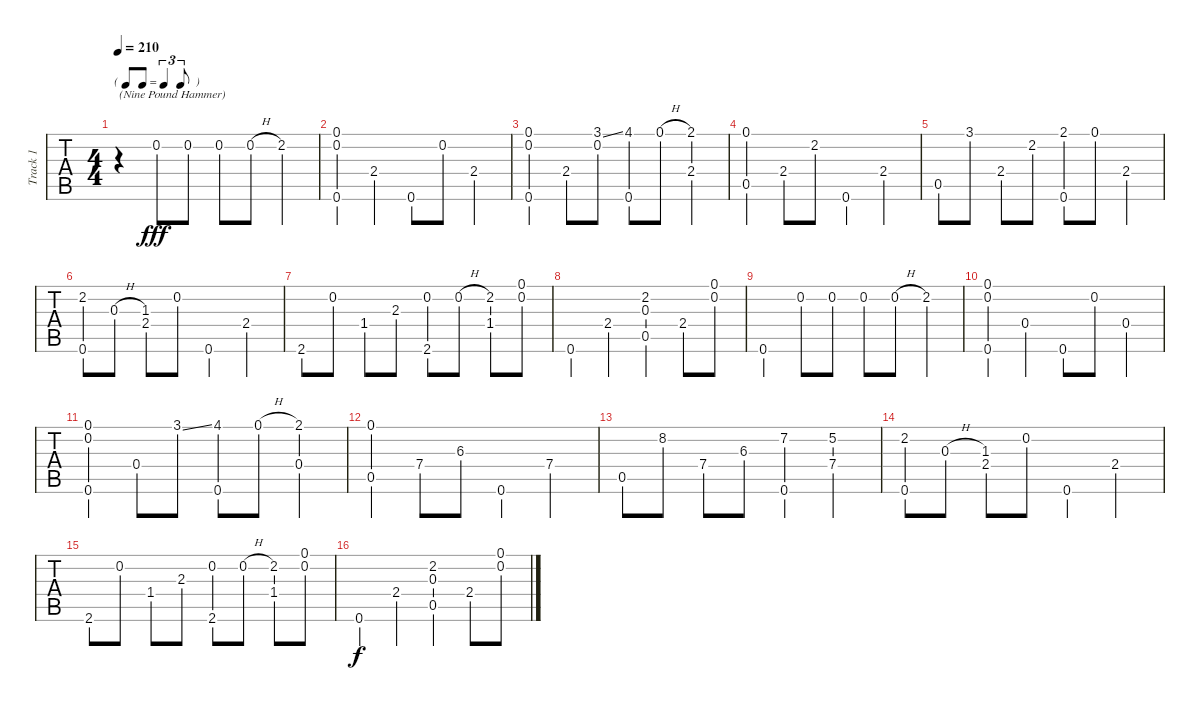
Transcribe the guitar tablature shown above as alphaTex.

\track ("Track 1" "Track 1") {instrument acousticguitarnylon}
\staff {tabs}
\tuning (E4 B3 G3 D3 A2 E2) {hide}
\ts (4 4)
\tf triplet8th
\tempo 210
\clef g2
\ks c
r.4{txt "(Nine Pound Hammer)" dy fff instrument acousticguitarnylon} 0.2.8 0.2.8 0.2.8 0.2{h}.8 2.2.4 |
(0.1 0.2 0.6).4 2.4.4 0.6.8 0.2.8 2.4.4 |
(0.1 0.2 0.6).4 2.4.8 (3.1{ss} 0.2).8 (4.1 0.6).8 0.1{h}.8 (2.1 2.4).4 |
(0.1 0.5).4 2.4.8 2.2.8 0.6.4 2.4.4 |
0.5.8 3.1.8 2.4.8 2.2.8 (2.1 0.6).8 0.1.8 2.4.4 |
(2.2 0.6).8 0.3{h}.8 (1.3 2.4).8 0.2.8 0.6.4 2.4.4 |
2.6.8 0.2.8 1.4.8 2.3.8 (0.2 2.6).8 0.2{h}.8 (2.2 1.4).8 (0.1 0.2).8 |
0.6.4 2.4.4 (2.2 0.3 0.5).4 2.4.8 (0.1 0.2).8 |
0.6.4 0.2.8 0.2.8 0.2.8 0.2{h}.8 2.2.4 |
(0.1 0.2 0.6).4 0.4.4 0.6.8 0.2.8 0.4.4 |
(0.1 0.2 0.6).4 0.4.8 3.1{ss}.8 (4.1 0.6).8 0.1{h}.8 (2.1 0.4).4 |
(0.1 0.5).4 7.4.8 6.3.8 0.6.4 7.4.4 |
0.5.8 8.2.8 7.4.8 6.3.8 (7.2 0.6).4 (5.2 7.4).4 |
(2.2 0.6).8 0.3{h}.8 (1.3 2.4).8 0.2.8 0.6.4 2.4.4 |
2.6.8 0.2.8 1.4.8 2.3.8 (0.2 2.6).8 0.2{h}.8 (2.2 1.4).8 (0.1 0.2).8 |
0.6.4{dy f} 2.4.4 (2.2 0.3 0.5).4 2.4.8 (0.1 0.2).8
